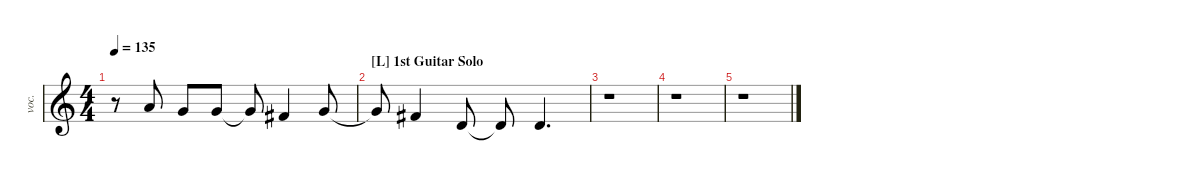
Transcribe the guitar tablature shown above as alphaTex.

\defaultSystemsLayout 4
\hideDynamics
\bracketExtendMode nobrackets
\track ("Vocals" "voc.") {instrument voiceoohs}
\staff {score}
\tuning (E4 B3 G3 D3 A2 E2)
\ts (4 4)
\tempo 135
\clef g2
\ks c
r.8{dy mf} 5.1.8 3.1.8 3.1.8 3.1{t}.8 2.1{acc #}.4 3.1.8 |
\section ("L" "1st Guitar Solo")
3.1{t}.8 2.1{acc #}.4 -2.1.8 -2.1{t}.8 -2.1.4{d} |
r.1 |
r.1 |
r.1
